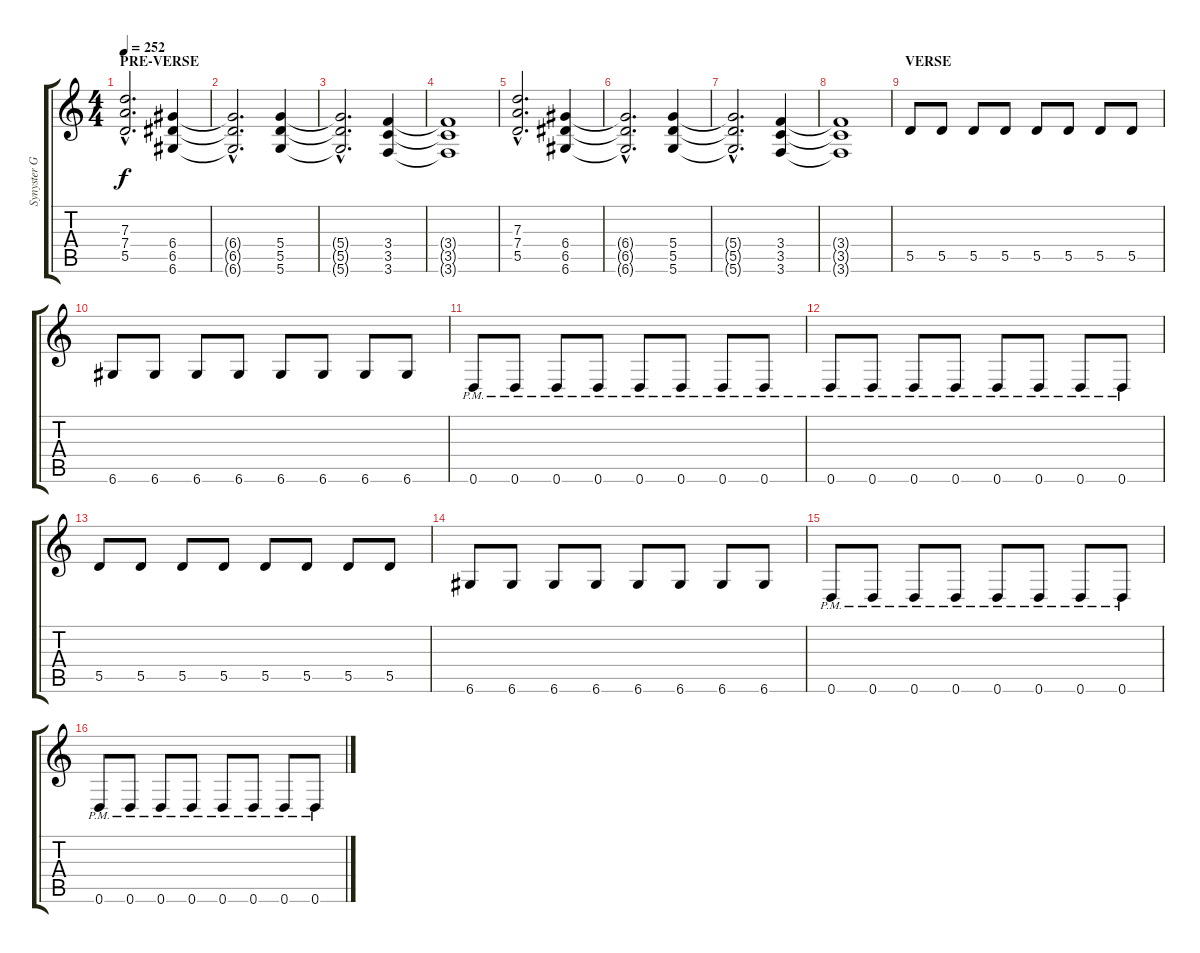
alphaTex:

\track ("Synyster Gates" "Synyster G") {instrument distortionguitar}
\staff {score tabs}
\tuning (E4 B3 G3 D3 A2 D2) {hide}
\ts (4 4)
\section ("" "PRE-VERSE")
\tempo 252
\clef g2
\ks c
(7.3{hac} 7.4{hac} 5.5{hac}).2{d dy f} (6.4 6.5 6.6).4 |
(6.4{hac t} 6.5{hac t} 6.6{hac t}).2{d} (5.4 5.5 5.6).4 |
(5.4{hac t} 5.5{hac t} 5.6{hac t}).2{d} (3.4 3.5 3.6).4 |
(3.4{t} 3.5{t} 3.6{t}).1 |
(7.3{hac} 7.4{hac} 5.5{hac}).2{d} (6.4 6.5 6.6).4 |
(6.4{hac t} 6.5{hac t} 6.6{hac t}).2{d} (5.4 5.5 5.6).4 |
(5.4{hac t} 5.5{hac t} 5.6{hac t}).2{d} (3.4 3.5 3.6).4 |
(3.4{t} 3.5{t} 3.6{t}).1 |
\section ("" "VERSE")
5.5.8 5.5.8 5.5.8 5.5.8 5.5.8 5.5.8 5.5.8 5.5.8 |
6.6.8 6.6.8 6.6.8 6.6.8 6.6.8 6.6.8 6.6.8 6.6.8 |
0.6{pm}.8 0.6{pm}.8 0.6{pm}.8 0.6{pm}.8 0.6{pm}.8 0.6{pm}.8 0.6{pm}.8 0.6{pm}.8 |
0.6{pm}.8 0.6{pm}.8 0.6{pm}.8 0.6{pm}.8 0.6{pm}.8 0.6{pm}.8 0.6{pm}.8 0.6{pm}.8 |
5.5.8 5.5.8 5.5.8 5.5.8 5.5.8 5.5.8 5.5.8 5.5.8 |
6.6.8 6.6.8 6.6.8 6.6.8 6.6.8 6.6.8 6.6.8 6.6.8 |
0.6{pm}.8 0.6{pm}.8 0.6{pm}.8 0.6{pm}.8 0.6{pm}.8 0.6{pm}.8 0.6{pm}.8 0.6{pm}.8 |
0.6{pm}.8 0.6{pm}.8 0.6{pm}.8 0.6{pm}.8 0.6{pm}.8 0.6{pm}.8 0.6{pm}.8 0.6{pm}.8
